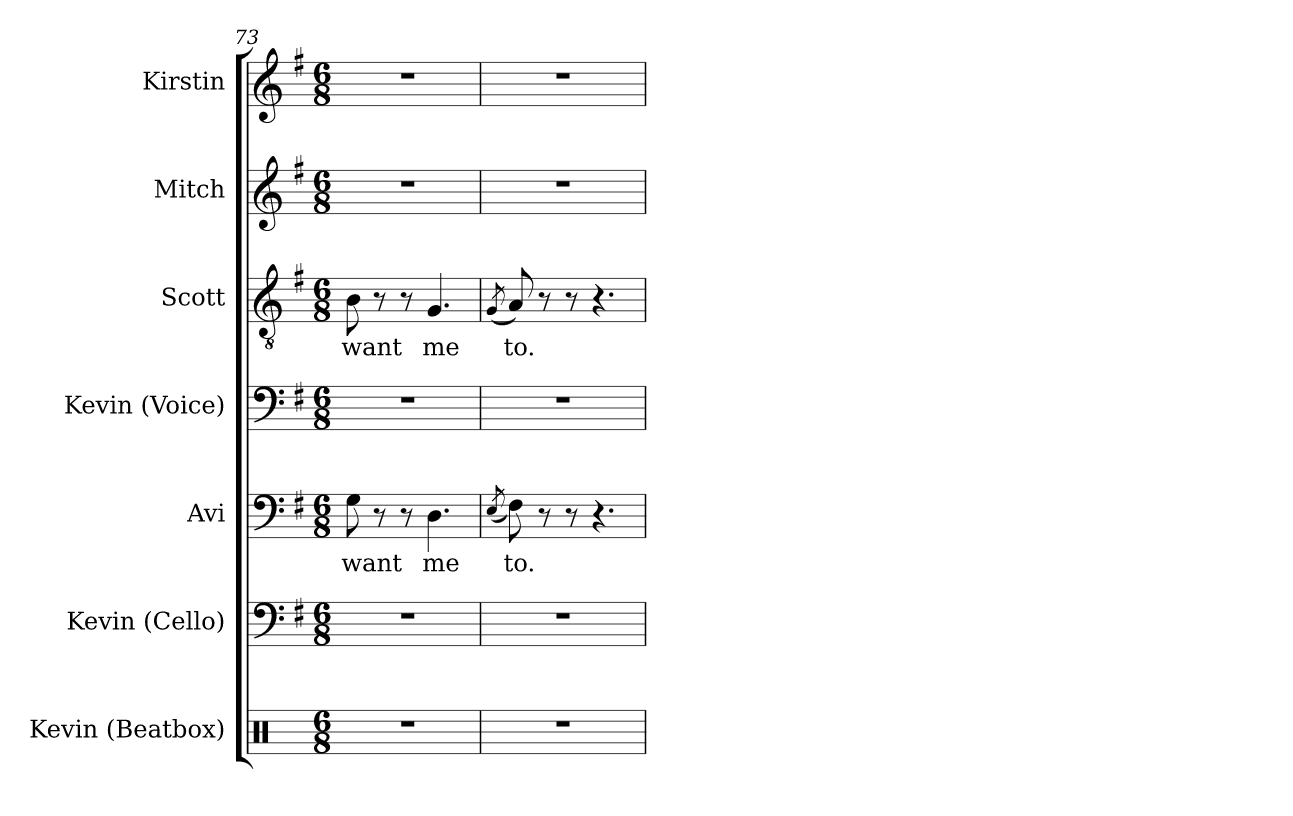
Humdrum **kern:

**kern	**kern	**kern	**text	**kern	**kern	**text	**kern	**kern
*part7	*part6	*part5	*part5	*part4	*part3	*part3	*part2	*part1
*staff7	*staff6	*staff5	*staff5	*staff4	*staff3	*staff3	*staff2	*staff1
*I"Kevin (Beatbox)	*I"Kevin (Cello)	*I"Avi	*	*I"Kevin (Voice)	*I"Scott	*	*I"Mitch	*I"Kirstin
*I'Ke. (B)	*I'Ke. (C)	*I'A.	*	*I'Ke. (V)	*I'S.	*	*I'M.	*I'Kr.
*clefX	*clefF4	*clefF4	*	*clefF4	*clefGv2	*	*clefG2	*clefG2
*k[]	*k[f#]	*k[f#]	*	*k[f#]	*k[f#]	*	*k[f#]	*k[f#]
*M6/8	*M6/8	*M6/8	*	*M6/8	*M6/8	*	*M6/8	*M6/8
=73	=73	=73	=73	=73	=73	=73	=73	=73
2.r	2.r	8G\	want	2.r	8B\	want	2.r	2.r
.	.	8r	.	.	8r	.	.	.
.	.	8r	.	.	8r	.	.	.
.	.	4.D\	me	.	4.G/	me	.	.
=74	=74	=74	=74	=74	=74	=74	=74	=74
.	.	(8qE/	.	.	(8qG/	.	.	.
2.r	2.r	8F#\)	to.	2.r	8A/)	to.	2.r	2.r
.	.	8r	.	.	8r	.	.	.
.	.	8r	.	.	8r	.	.	.
.	.	4.r	.	.	4.r	.	.	.
=	=	=	=	=	=	=	=	=
*-	*-	*-	*-	*-	*-	*-	*-	*-
